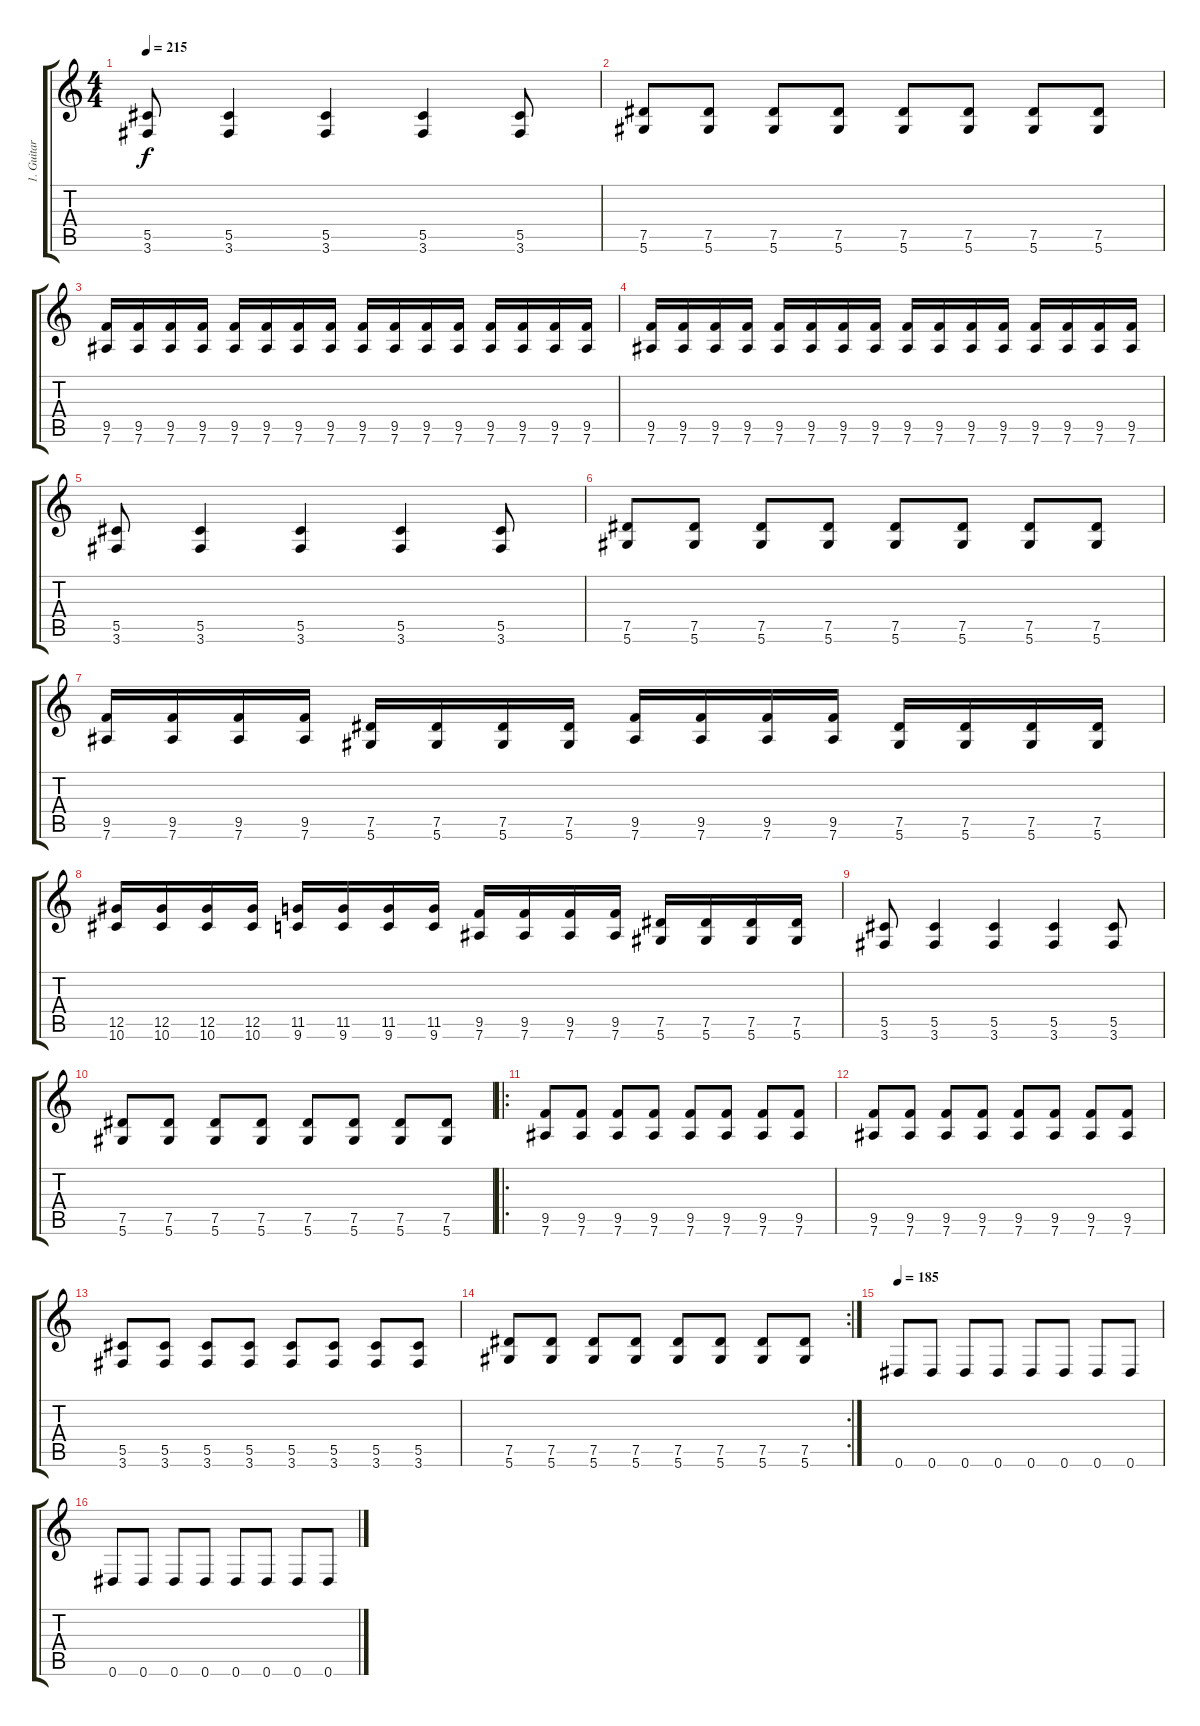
\track ("1. Guitar" "1. Guitar") {instrument overdrivenguitar}
\staff {score tabs}
\tuning (Eb4 Bb3 Gb3 Db3 Ab2 Eb2) {hide}
\ts (4 4)
\tempo 215
\clef g2
\ks c
(5.5 3.6).8{dy f} (5.5 3.6).4 (5.5 3.6).4 (5.5 3.6).4 (5.5 3.6).8 |
(7.5 5.6).8 (7.5 5.6).8 (7.5 5.6).8 (7.5 5.6).8 (7.5 5.6).8 (7.5 5.6).8 (7.5 5.6).8 (7.5 5.6).8 |
(9.5 7.6).16 (9.5 7.6).16 (9.5 7.6).16 (9.5 7.6).16 (9.5 7.6).16 (9.5 7.6).16 (9.5 7.6).16 (9.5 7.6).16 (9.5 7.6).16 (9.5 7.6).16 (9.5 7.6).16 (9.5 7.6).16 (9.5 7.6).16 (9.5 7.6).16 (9.5 7.6).16 (9.5 7.6).16 |
(9.5 7.6).16 (9.5 7.6).16 (9.5 7.6).16 (9.5 7.6).16 (9.5 7.6).16 (9.5 7.6).16 (9.5 7.6).16 (9.5 7.6).16 (9.5 7.6).16 (9.5 7.6).16 (9.5 7.6).16 (9.5 7.6).16 (9.5 7.6).16 (9.5 7.6).16 (9.5 7.6).16 (9.5 7.6).16 |
(5.5 3.6).8 (5.5 3.6).4 (5.5 3.6).4 (5.5 3.6).4 (5.5 3.6).8 |
(7.5 5.6).8 (7.5 5.6).8 (7.5 5.6).8 (7.5 5.6).8 (7.5 5.6).8 (7.5 5.6).8 (7.5 5.6).8 (7.5 5.6).8 |
(9.5 7.6).16 (9.5 7.6).16 (9.5 7.6).16 (9.5 7.6).16 (7.5 5.6).16 (7.5 5.6).16 (7.5 5.6).16 (7.5 5.6).16 (9.5 7.6).16 (9.5 7.6).16 (9.5 7.6).16 (9.5 7.6).16 (7.5 5.6).16 (7.5 5.6).16 (7.5 5.6).16 (7.5 5.6).16 |
(12.5 10.6).16 (12.5 10.6).16 (12.5 10.6).16 (12.5 10.6).16 (11.5 9.6).16 (11.5 9.6).16 (11.5 9.6).16 (11.5 9.6).16 (9.5 7.6).16 (9.5 7.6).16 (9.5 7.6).16 (9.5 7.6).16 (7.5 5.6).16 (7.5 5.6).16 (7.5 5.6).16 (7.5 5.6).16 |
(5.5 3.6).8 (5.5 3.6).4 (5.5 3.6).4 (5.5 3.6).4 (5.5 3.6).8 |
(7.5 5.6).8 (7.5 5.6).8 (7.5 5.6).8 (7.5 5.6).8 (7.5 5.6).8 (7.5 5.6).8 (7.5 5.6).8 (7.5 5.6).8 |
\ro
(9.5 7.6).8 (9.5 7.6).8 (9.5 7.6).8 (9.5 7.6).8 (9.5 7.6).8 (9.5 7.6).8 (9.5 7.6).8 (9.5 7.6).8 |
(9.5 7.6).8 (9.5 7.6).8 (9.5 7.6).8 (9.5 7.6).8 (9.5 7.6).8 (9.5 7.6).8 (9.5 7.6).8 (9.5 7.6).8 |
(5.5 3.6).8 (5.5 3.6).8 (5.5 3.6).8 (5.5 3.6).8 (5.5 3.6).8 (5.5 3.6).8 (5.5 3.6).8 (5.5 3.6).8 |
\rc 2
(7.5 5.6).8 (7.5 5.6).8 (7.5 5.6).8 (7.5 5.6).8 (7.5 5.6).8 (7.5 5.6).8 (7.5 5.6).8 (7.5 5.6).8 |
\tempo 185
0.6.8 0.6.8 0.6.8 0.6.8 0.6.8 0.6.8 0.6.8 0.6.8 |
0.6.8 0.6.8 0.6.8 0.6.8 0.6.8 0.6.8 0.6.8 0.6.8
